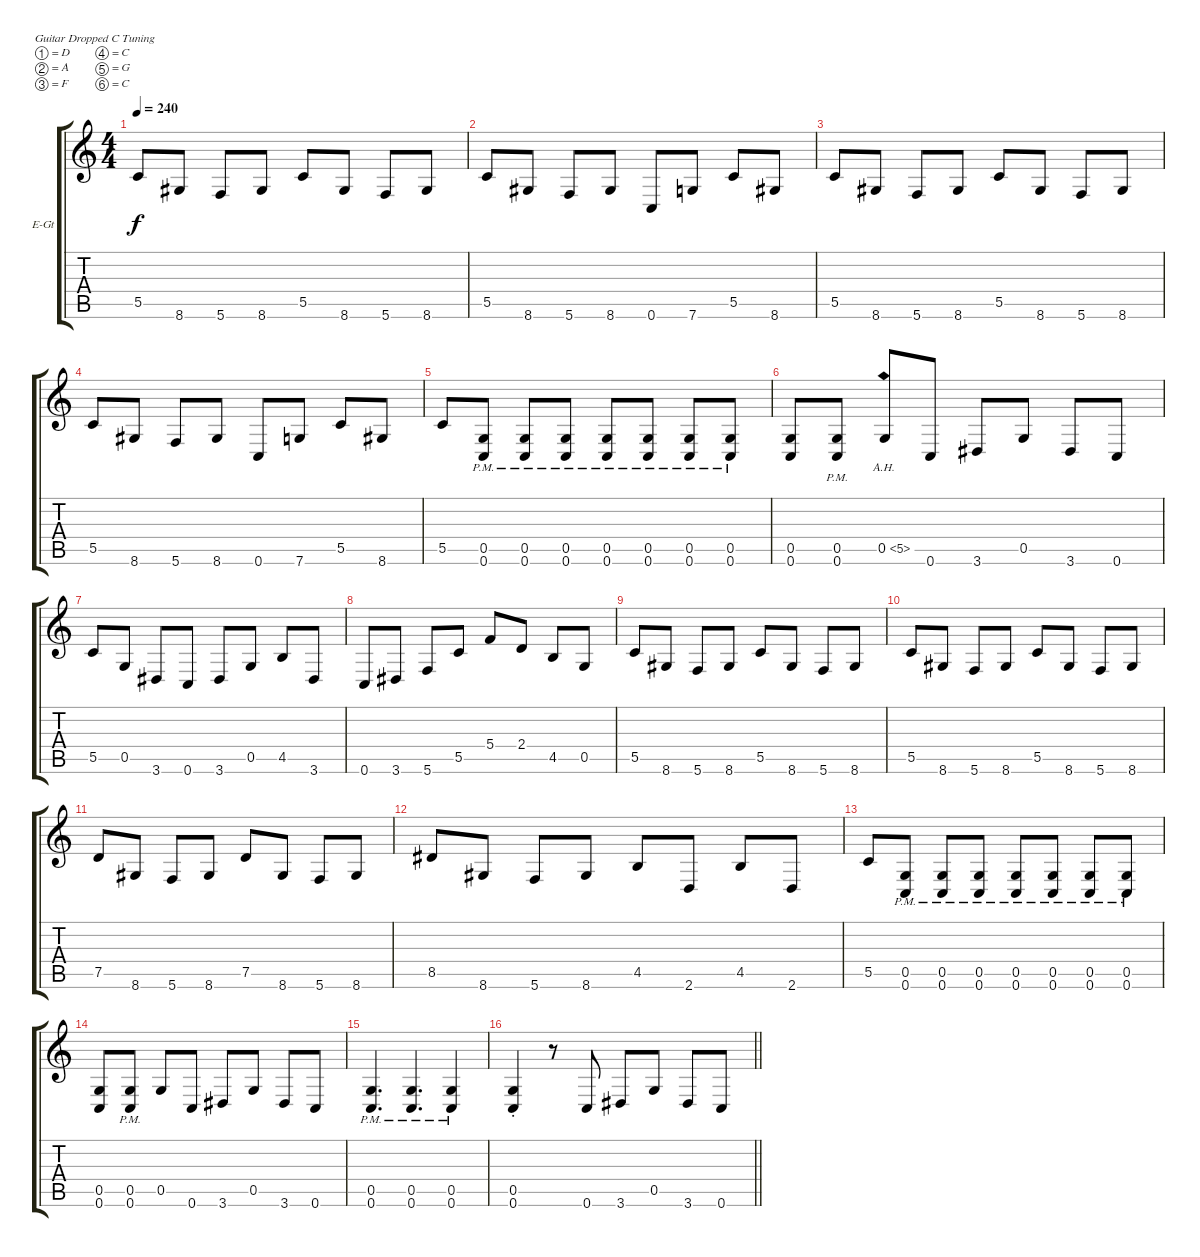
\bracketExtendMode groupsimilarinstruments
\firstSystemTrackNameOrientation horizontal
\otherSystemsTrackNameOrientation horizontal
\track ("Earnie" "E-Gt") {instrument overdrivenguitar}
\staff {score tabs}
\tuning (D4 A3 F3 C3 G2 C2)
\ts (4 4)
\tempo 240
\clef g2
\ks c
5.5.8{dy f} 8.6.8 5.6.8 8.6.8 5.5.8 8.6.8 5.6.8 8.6.8 |
5.5.8 8.6.8 5.6.8 8.6.8 0.6.8 7.6.8 5.5.8 8.6.8 |
5.5.8 8.6.8 5.6.8 8.6.8 5.5.8 8.6.8 5.6.8 8.6.8 |
5.5.8 8.6.8 5.6.8 8.6.8 0.6.8 7.6.8 5.5.8 8.6.8 |
5.5.8 (0.5{pm} 0.6{pm}).8 (0.5{pm} 0.6{pm}).8 (0.5{pm} 0.6{pm}).8 (0.5{pm} 0.6{pm}).8 (0.5{pm} 0.6{pm}).8 (0.5{pm} 0.6{pm}).8 (0.5{pm} 0.6{pm}).8 |
(0.5 0.6).8 (0.5{pm} 0.6{pm}).8 0.5{ah 5}.8 0.6.8 3.6.8 0.5.8 3.6.8 0.6.8 |
5.5.8 0.5.8 3.6.8 0.6.8 3.6.8 0.5.8 4.5.8 3.6.8 |
0.6.8 3.6.8 5.6.8 5.5.8 5.4.8 2.4.8 4.5.8 0.5.8 |
5.5.8 8.6.8 5.6.8 8.6.8 5.5.8 8.6.8 5.6.8 8.6.8 |
5.5.8 8.6.8 5.6.8 8.6.8 5.5.8 8.6.8 5.6.8 8.6.8 |
7.5.8 8.6.8 5.6.8 8.6.8 7.5.8 8.6.8 5.6.8 8.6.8 |
8.5.8 8.6.8 5.6.8 8.6.8 4.5.8 2.6.8 4.5.8 2.6.8 |
5.5.8 (0.5{pm} 0.6{pm}).8 (0.5{pm} 0.6{pm}).8 (0.5{pm} 0.6{pm}).8 (0.5{pm} 0.6{pm}).8 (0.5{pm} 0.6{pm}).8 (0.5{pm} 0.6{pm}).8 (0.5{pm} 0.6{pm}).8 |
(0.5 0.6).8 (0.5{pm} 0.6{pm}).8 0.5.8 0.6.8 3.6.8 0.5.8 3.6.8 0.6.8 |
(0.5{pm} 0.6{pm}).4{d} (0.5{pm} 0.6{pm}).4{d} (0.5{pm} 0.6{pm}).4 |
\barLineRight lightlight
(0.5{st} 0.6).4 r.8 0.6.8 3.6.8 0.5.8 3.6.8 0.6.8
